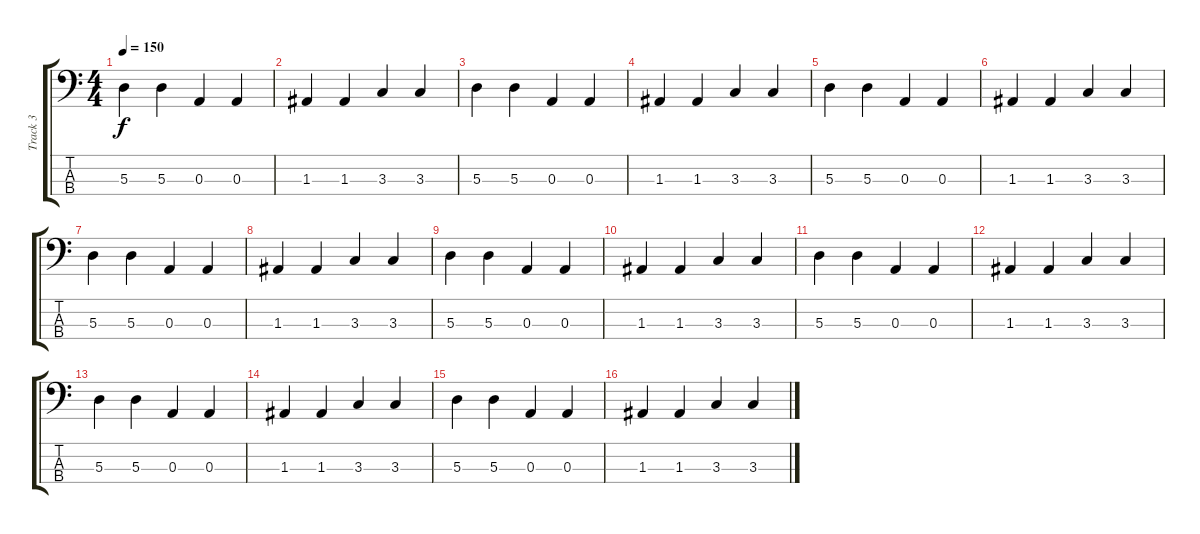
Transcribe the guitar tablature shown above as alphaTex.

\track ("Track 3" "Track 3") {instrument electricbassfinger}
\staff {score tabs}
\tuning (G2 D2 A1 E1) {hide}
\ts (4 4)
\tempo 150
\clef f4
\ks c
5.3.4{dy f} 5.3.4 0.3.4 0.3.4 |
1.3.4 1.3.4 3.3.4 3.3.4 |
5.3.4 5.3.4 0.3.4 0.3.4 |
1.3.4 1.3.4 3.3.4 3.3.4 |
5.3.4 5.3.4 0.3.4 0.3.4 |
1.3.4 1.3.4 3.3.4 3.3.4 |
5.3.4 5.3.4 0.3.4 0.3.4 |
1.3.4 1.3.4 3.3.4 3.3.4 |
5.3.4 5.3.4 0.3.4 0.3.4 |
1.3.4 1.3.4 3.3.4 3.3.4 |
5.3.4 5.3.4 0.3.4 0.3.4 |
1.3.4 1.3.4 3.3.4 3.3.4 |
5.3.4 5.3.4 0.3.4 0.3.4 |
1.3.4 1.3.4 3.3.4 3.3.4 |
5.3.4 5.3.4 0.3.4 0.3.4 |
1.3.4 1.3.4 3.3.4 3.3.4
